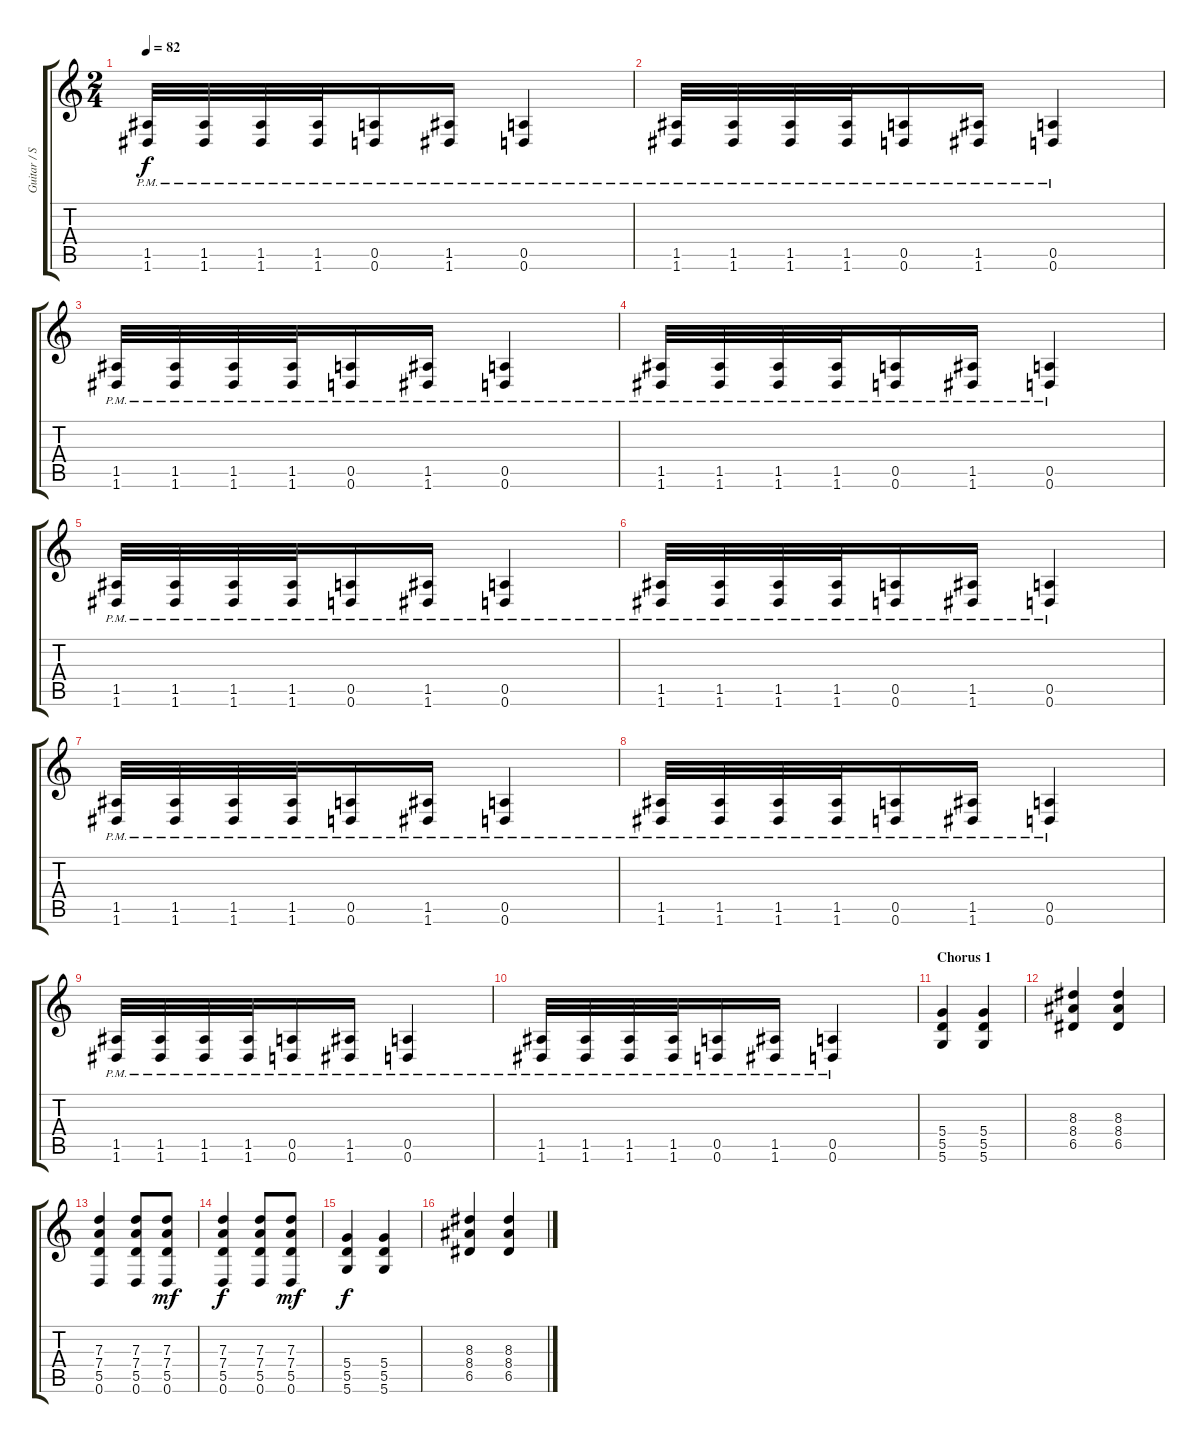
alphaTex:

\track ("Guitar / Steph Carpenter" "Guitar / S") {instrument distortionguitar}
\staff {score tabs}
\tuning (E4 B3 G3 D3 A2 D2) {hide}
\ts (2 4)
\tempo 82
\clef g2
\ks c
(1.5{pm} 1.6{pm}).32{dy f} (1.5{pm} 1.6{pm}).32 (1.5{pm} 1.6{pm}).32 (1.5{pm} 1.6{pm}).32 (0.5{pm} 0.6{pm}).16 (1.5{pm} 1.6{pm}).16 (0.5{pm} 0.6{pm}).4 |
(1.5{pm} 1.6{pm}).32 (1.5{pm} 1.6{pm}).32 (1.5{pm} 1.6{pm}).32 (1.5{pm} 1.6{pm}).32 (0.5{pm} 0.6{pm}).16 (1.5{pm} 1.6{pm}).16 (0.5{pm} 0.6{pm}).4 |
(1.5{pm} 1.6{pm}).32 (1.5{pm} 1.6{pm}).32 (1.5{pm} 1.6{pm}).32 (1.5{pm} 1.6{pm}).32 (0.5{pm} 0.6{pm}).16 (1.5{pm} 1.6{pm}).16 (0.5{pm} 0.6{pm}).4 |
(1.5{pm} 1.6{pm}).32 (1.5{pm} 1.6{pm}).32 (1.5{pm} 1.6{pm}).32 (1.5{pm} 1.6{pm}).32 (0.5{pm} 0.6{pm}).16 (1.5{pm} 1.6{pm}).16 (0.5{pm} 0.6{pm}).4 |
(1.5{pm} 1.6{pm}).32 (1.5{pm} 1.6{pm}).32 (1.5{pm} 1.6{pm}).32 (1.5{pm} 1.6{pm}).32 (0.5{pm} 0.6{pm}).16 (1.5{pm} 1.6{pm}).16 (0.5{pm} 0.6{pm}).4 |
(1.5{pm} 1.6{pm}).32 (1.5{pm} 1.6{pm}).32 (1.5{pm} 1.6{pm}).32 (1.5{pm} 1.6{pm}).32 (0.5{pm} 0.6{pm}).16 (1.5{pm} 1.6{pm}).16 (0.5{pm} 0.6{pm}).4 |
(1.5{pm} 1.6{pm}).32 (1.5{pm} 1.6{pm}).32 (1.5{pm} 1.6{pm}).32 (1.5{pm} 1.6{pm}).32 (0.5{pm} 0.6{pm}).16 (1.5{pm} 1.6{pm}).16 (0.5{pm} 0.6{pm}).4 |
(1.5{pm} 1.6{pm}).32 (1.5{pm} 1.6{pm}).32 (1.5{pm} 1.6{pm}).32 (1.5{pm} 1.6{pm}).32 (0.5{pm} 0.6{pm}).16 (1.5{pm} 1.6{pm}).16 (0.5{pm} 0.6{pm}).4 |
(1.5{pm} 1.6{pm}).32 (1.5{pm} 1.6{pm}).32 (1.5{pm} 1.6{pm}).32 (1.5{pm} 1.6{pm}).32 (0.5{pm} 0.6{pm}).16 (1.5{pm} 1.6{pm}).16 (0.5{pm} 0.6{pm}).4 |
(1.5{pm} 1.6{pm}).32 (1.5{pm} 1.6{pm}).32 (1.5{pm} 1.6{pm}).32 (1.5{pm} 1.6{pm}).32 (0.5{pm} 0.6{pm}).16 (1.5{pm} 1.6{pm}).16 (0.5{pm} 0.6{pm}).4 |
\section ("" "Chorus 1")
(5.4 5.5 5.6).4{volume 13 instrument distortionguitar} (5.4 5.5 5.6).4 |
(8.3 8.4 6.5).4 (8.3 8.4 6.5).4 |
(7.3 7.4 5.5 0.6).4 (7.3 7.4 5.5 0.6).8 (7.3 7.4 5.5 0.6).8{dy mf} |
(7.3 7.4 5.5 0.6).4{dy f} (7.3 7.4 5.5 0.6).8 (7.3 7.4 5.5 0.6).8{dy mf} |
(5.4 5.5 5.6).4{dy f} (5.4 5.5 5.6).4 |
(8.3 8.4 6.5).4 (8.3 8.4 6.5).4
